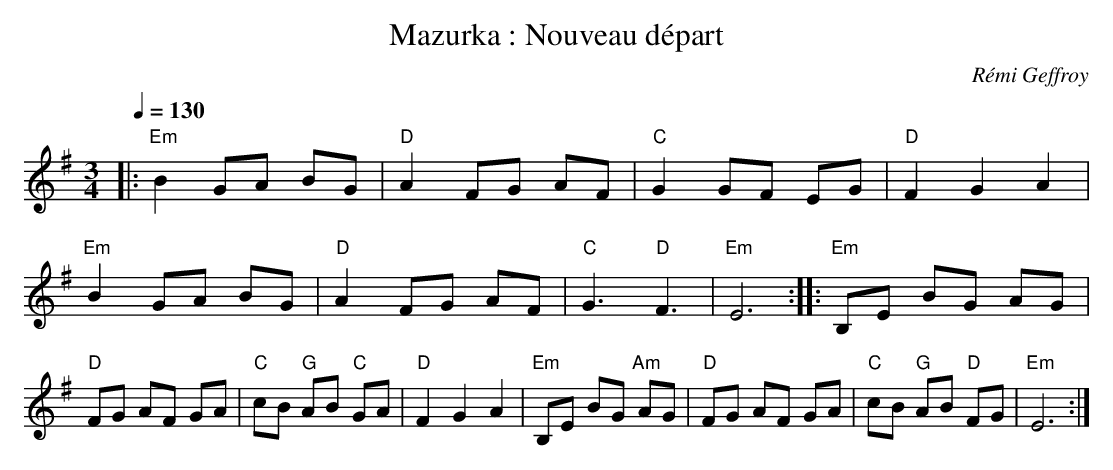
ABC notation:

X:1
T:Mazurka : Nouveau départ
C:Rémi Geffroy
L:1/8
Q:1/4=130
M:3/4
K:G
|: "Em"B2 GA BG | "D"A2 FG AF | "C"G2 GF EG | "D"F2 G2 A2 |\
"Em"B2 GA BG | "D"A2 FG AF | "C"G3 "D"F3 | "Em"E6 :|\
|: "Em"B,E BG AG | "D"FG AF GA | "C"cB "G"AB "C"GA | "D"F2 G2 A2 |\
"Em"B,E BG "Am"AG | "D"FG AF GA | "C"cB "G"AB "D"FG | "Em"E6 :|
